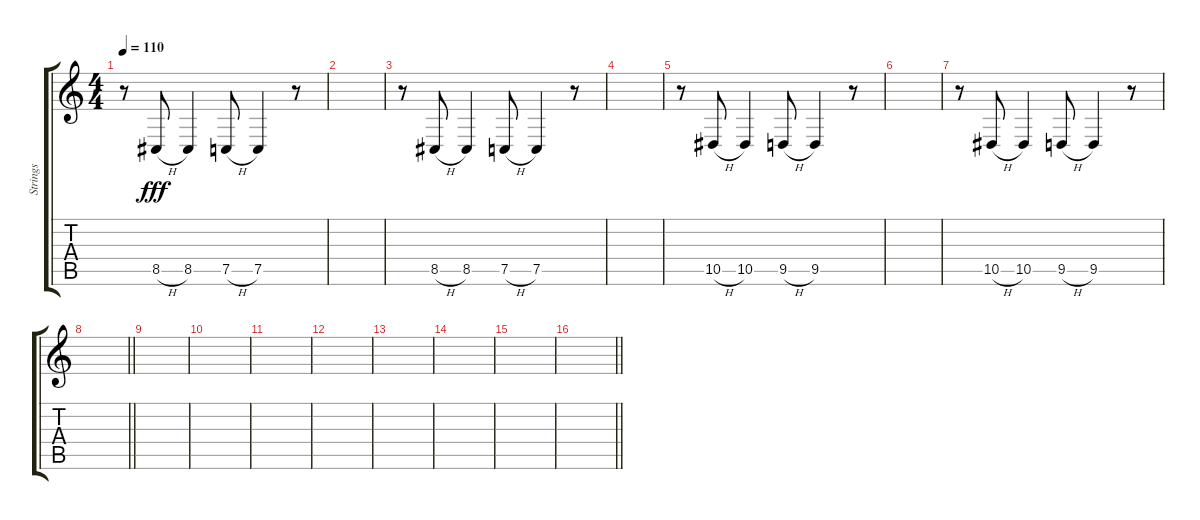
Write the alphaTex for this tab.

\track ("Strings" "Strings") {instrument stringensemble1}
\staff {score tabs}
\tuning (C4 G3 Eb3 Bb2 F2 C2) {hide}
\ts (4 4)
\section ("" "")
\tempo 110
\clef g2
\ks c
r.8{dy fff} 8.5{h}.8 8.5.4 7.5{h}.8 7.5.4 r.8 |
|
r.8 8.5{h}.8 8.5.4 7.5{h}.8 7.5.4 r.8 |
|
r.8 10.5{h}.8 10.5.4 9.5{h}.8 9.5.4 r.8 |
|
r.8 10.5{h}.8 10.5.4 9.5{h}.8 9.5.4 r.8 |
\barLineRight lightlight
|
\section ("" "")
|
|
|
|
|
|
|
\barLineRight lightlight
